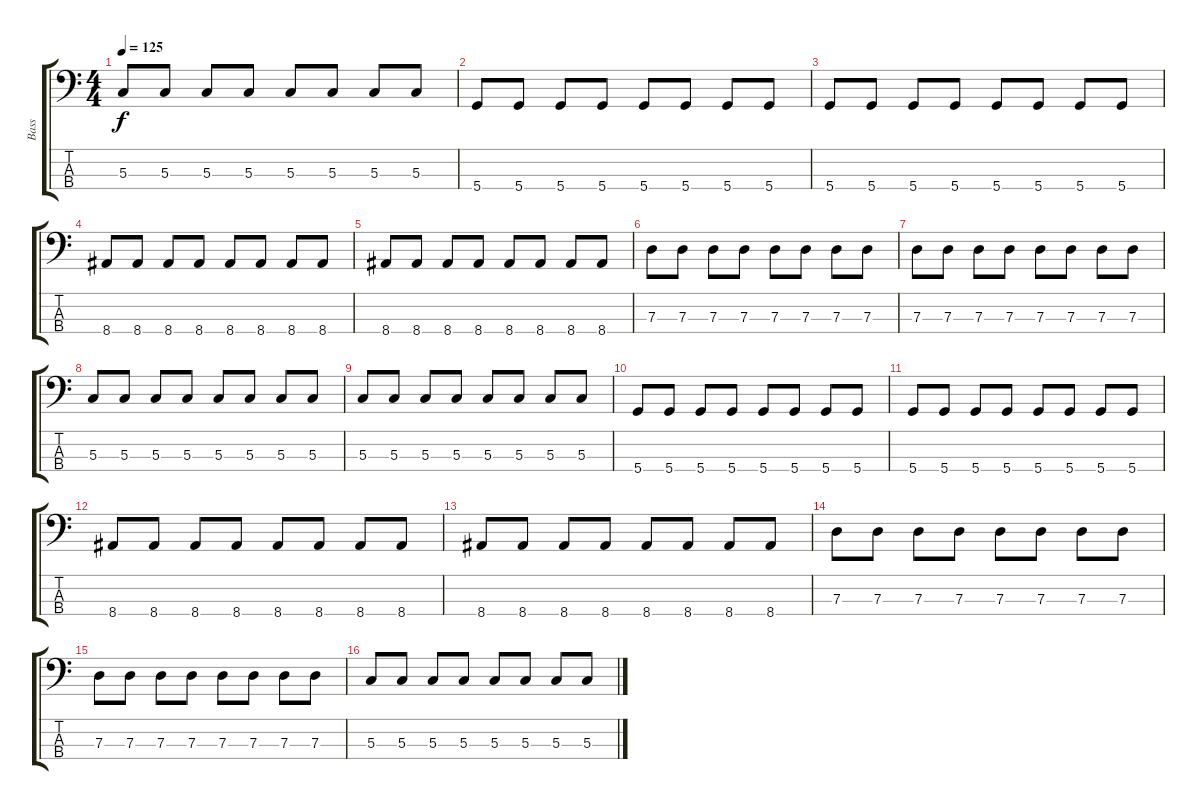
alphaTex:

\track ("Bass" "Bass") {instrument electricbassfinger}
\staff {score tabs}
\tuning (F2 C2 G1 D1) {hide}
\ts (4 4)
\tempo 125
\clef f4
\ks c
5.3.8{dy f} 5.3.8 5.3.8 5.3.8 5.3.8 5.3.8 5.3.8 5.3.8 |
5.4.8 5.4.8 5.4.8 5.4.8 5.4.8 5.4.8 5.4.8 5.4.8 |
5.4.8 5.4.8 5.4.8 5.4.8 5.4.8 5.4.8 5.4.8 5.4.8 |
8.4.8 8.4.8 8.4.8 8.4.8 8.4.8 8.4.8 8.4.8 8.4.8 |
8.4.8 8.4.8 8.4.8 8.4.8 8.4.8 8.4.8 8.4.8 8.4.8 |
7.3.8 7.3.8 7.3.8 7.3.8 7.3.8 7.3.8 7.3.8 7.3.8 |
7.3.8 7.3.8 7.3.8 7.3.8 7.3.8 7.3.8 7.3.8 7.3.8 |
5.3.8 5.3.8 5.3.8 5.3.8 5.3.8 5.3.8 5.3.8 5.3.8 |
5.3.8 5.3.8 5.3.8 5.3.8 5.3.8 5.3.8 5.3.8 5.3.8 |
5.4.8 5.4.8 5.4.8 5.4.8 5.4.8 5.4.8 5.4.8 5.4.8 |
5.4.8 5.4.8 5.4.8 5.4.8 5.4.8 5.4.8 5.4.8 5.4.8 |
8.4.8 8.4.8 8.4.8 8.4.8 8.4.8 8.4.8 8.4.8 8.4.8 |
8.4.8 8.4.8 8.4.8 8.4.8 8.4.8 8.4.8 8.4.8 8.4.8 |
7.3.8 7.3.8 7.3.8 7.3.8 7.3.8 7.3.8 7.3.8 7.3.8 |
7.3.8 7.3.8 7.3.8 7.3.8 7.3.8 7.3.8 7.3.8 7.3.8 |
5.3.8 5.3.8 5.3.8 5.3.8 5.3.8 5.3.8 5.3.8 5.3.8
